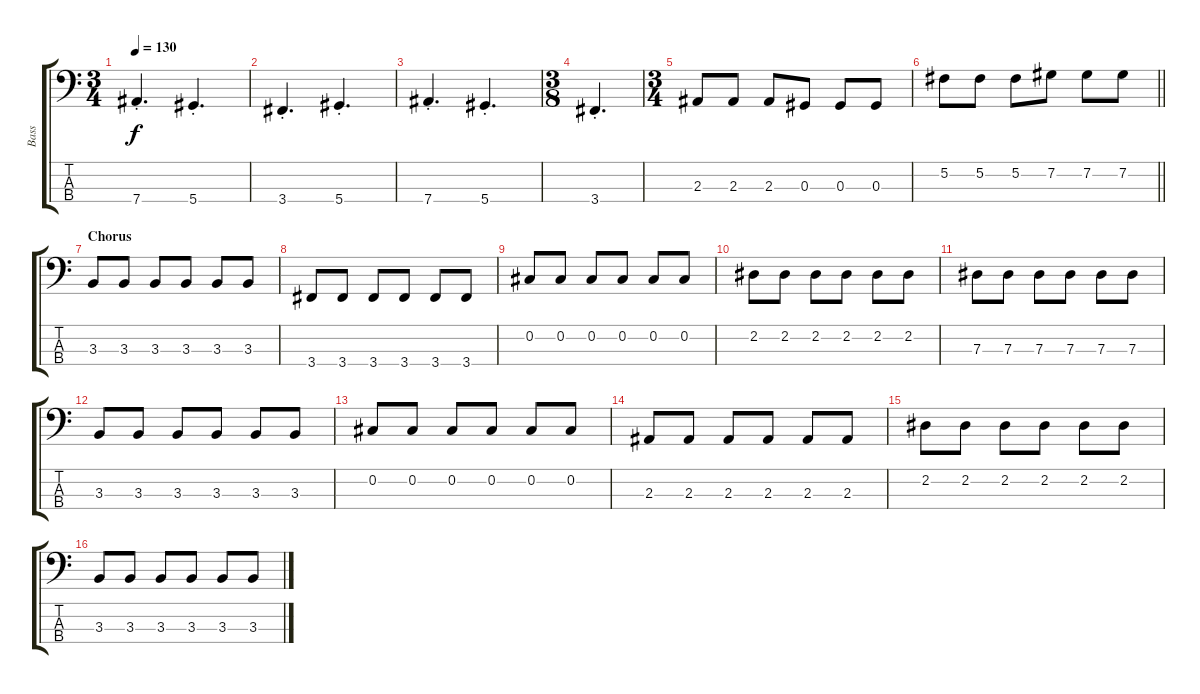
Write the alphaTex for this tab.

\track ("Bass" "Bass") {instrument electricbasspick}
\staff {score tabs}
\tuning (Gb2 Db2 Ab1 Eb1) {hide}
\ts (3 4)
\tempo 130
\clef f4
\ks c
7.4{st}.4{d dy f} 5.4{st}.4{d} |
3.4{st}.4{d} 5.4{st}.4{d} |
7.4{st}.4{d} 5.4{st}.4{d} |
\ts (3 8)
3.4{st}.4{d} |
\ts (3 4)
2.3.8 2.3.8 2.3.8 0.3.8 0.3.8 0.3.8 |
\barLineRight lightlight
5.2.8 5.2.8 5.2.8 7.2.8 7.2.8 7.2.8 |
\section ("" "Chorus")
3.3.8 3.3.8 3.3.8 3.3.8 3.3.8 3.3.8 |
3.4.8 3.4.8 3.4.8 3.4.8 3.4.8 3.4.8 |
0.2.8 0.2.8 0.2.8 0.2.8 0.2.8 0.2.8 |
2.2.8 2.2.8 2.2.8 2.2.8 2.2.8 2.2.8 |
7.3.8 7.3.8 7.3.8 7.3.8 7.3.8 7.3.8 |
3.3.8 3.3.8 3.3.8 3.3.8 3.3.8 3.3.8 |
0.2.8 0.2.8 0.2.8 0.2.8 0.2.8 0.2.8 |
2.3.8 2.3.8 2.3.8 2.3.8 2.3.8 2.3.8 |
2.2.8 2.2.8 2.2.8 2.2.8 2.2.8 2.2.8 |
3.3.8 3.3.8 3.3.8 3.3.8 3.3.8 3.3.8
